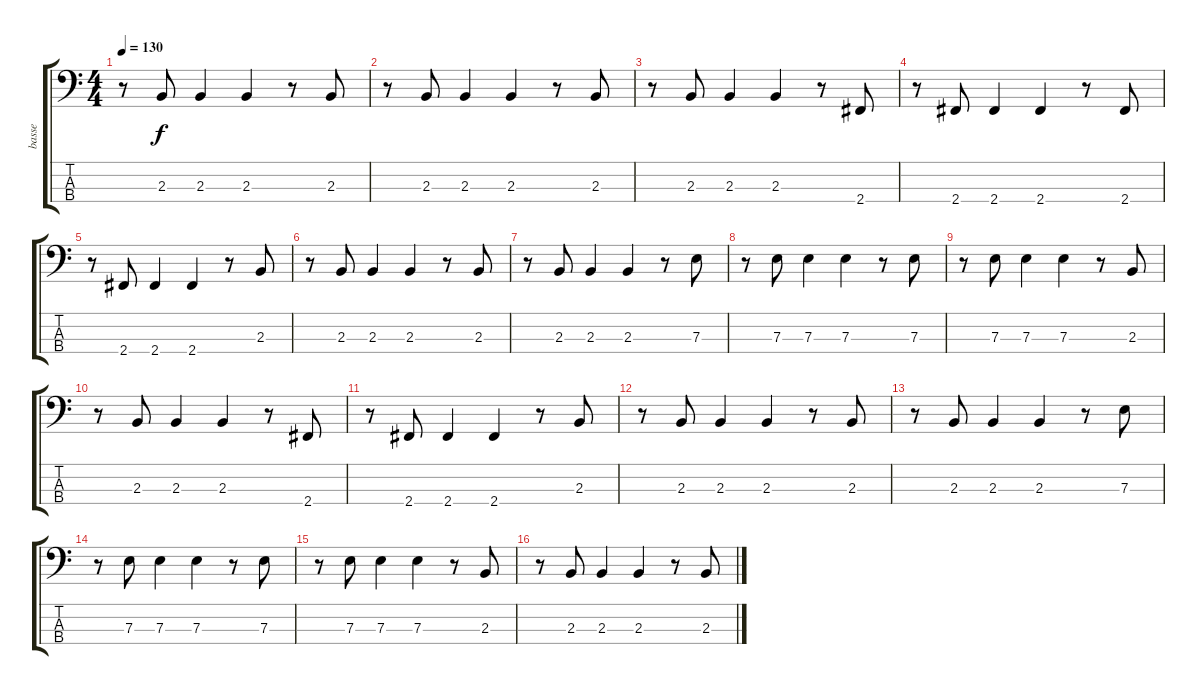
\track ("basse" "basse") {instrument electricbassfinger}
\staff {score tabs}
\tuning (G2 D2 A1 E1) {hide}
\ts (4 4)
\tempo 130
\clef f4
\ks c
r.8{dy f} 2.3.8 2.3.4 2.3.4 r.8 2.3.8 |
r.8 2.3.8 2.3.4 2.3.4 r.8 2.3.8 |
r.8 2.3.8 2.3.4 2.3.4 r.8 2.4.8 |
r.8 2.4.8 2.4.4 2.4.4 r.8 2.4.8 |
r.8 2.4.8 2.4.4 2.4.4 r.8 2.3.8 |
r.8 2.3.8 2.3.4 2.3.4 r.8 2.3.8 |
r.8 2.3.8 2.3.4 2.3.4 r.8 7.3.8 |
r.8 7.3.8 7.3.4 7.3.4 r.8 7.3.8 |
r.8 7.3.8 7.3.4 7.3.4 r.8 2.3.8 |
r.8 2.3.8 2.3.4 2.3.4 r.8 2.4.8 |
r.8 2.4.8 2.4.4 2.4.4 r.8 2.3.8 |
r.8 2.3.8 2.3.4 2.3.4 r.8 2.3.8 |
r.8 2.3.8 2.3.4 2.3.4 r.8 7.3.8 |
r.8 7.3.8 7.3.4 7.3.4 r.8 7.3.8 |
r.8 7.3.8 7.3.4 7.3.4 r.8 2.3.8 |
r.8 2.3.8 2.3.4 2.3.4 r.8 2.3.8
